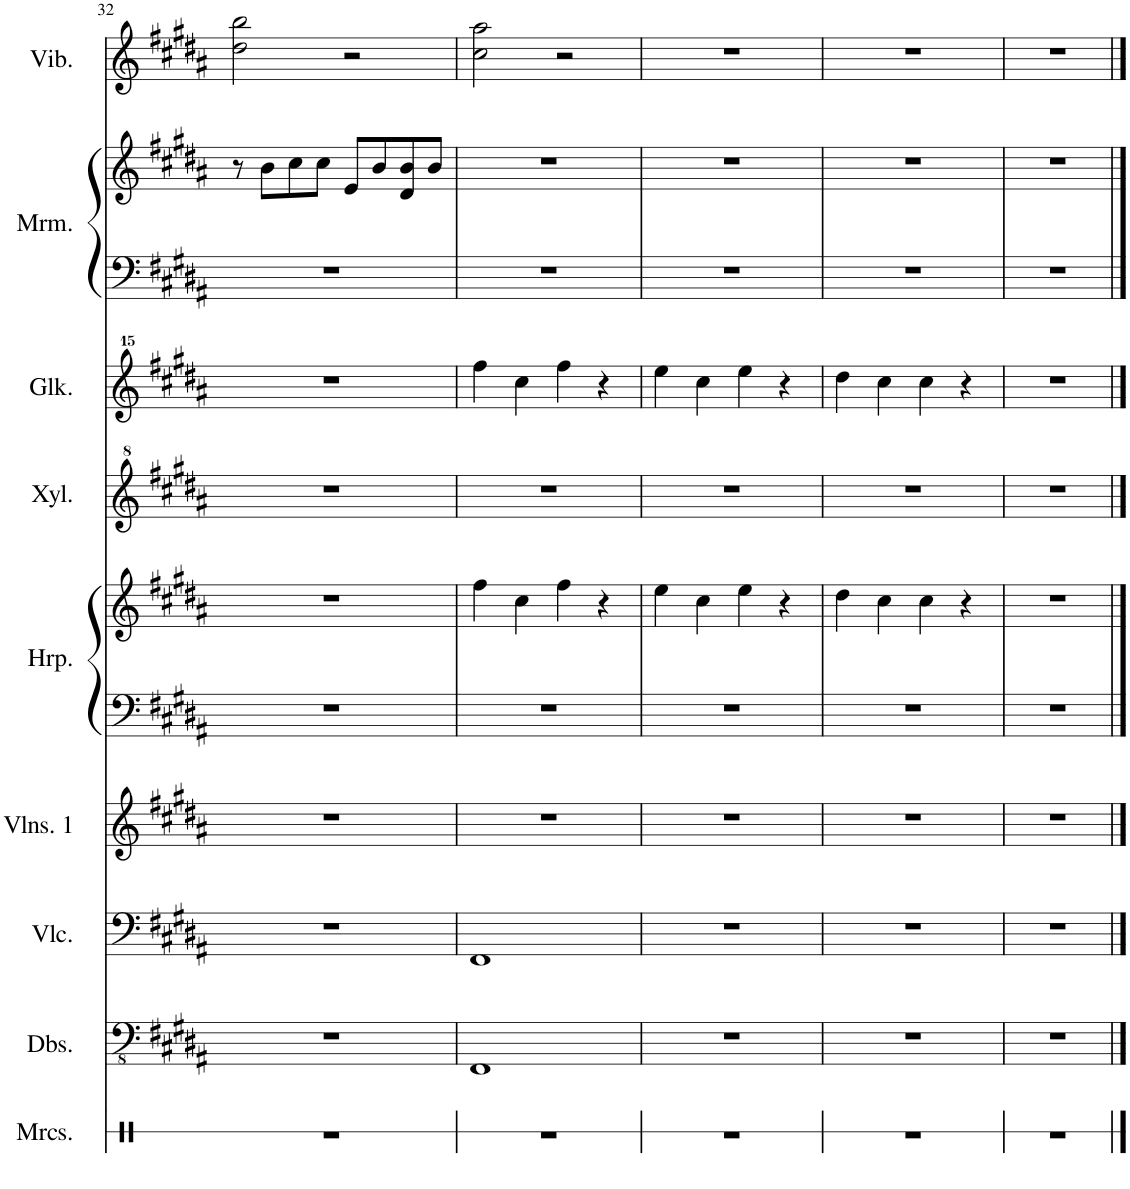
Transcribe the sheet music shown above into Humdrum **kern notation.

**kern	**kern	**kern	**kern	**kern	**kern	**kern	**kern	**kern	**kern	**kern
*part9	*part8	*part7	*part6	*part5	*part5	*part4	*part3	*part2	*part2	*part1
*staff11	*staff10	*staff9	*staff8	*staff7	*staff6	*staff5	*staff4	*staff3	*staff2	*staff1
*I"Maracas	*I"Double Basses	*I"Violoncello	*I"Violins 1	*I"Harp	*	*I"Xylophone	*I"Glockenspiel	*I"Marimba	*	*I"Vibraphone
*I'Mrcs.	*I'Dbs.	*I'Vlc.	*I'Vlns. 1	*I'Hrp.	*	*I'Xyl.	*I'Glk.	*I'Mrm.	*	*I'Vib.
!!LO:PB:g=z
*clefX	*clefFv4	*clefF4	*clefG2	*clefF4	*clefG2	*clefG^2	*clefG^^2	*clefF4	*clefG2	*clefG2
*k[]	*k[f#c#g#d#a#]	*k[f#c#g#d#a#]	*k[f#c#g#d#a#]	*k[f#c#g#d#a#]	*k[f#c#g#d#a#]	*k[f#c#g#d#a#]	*k[f#c#g#d#a#]	*k[f#c#g#d#a#]	*k[f#c#g#d#a#]	*k[f#c#g#d#a#]
*M4/4	*M4/4	*M4/4	*M4/4	*M4/4	*M4/4	*M4/4	*M4/4	*M4/4	*M4/4	*M4/4
=32	=32	=32	=32	=32	=32	=32	=32	=32	=32	=32
1r	1r	1r	1r	1r	1r	1r	1r	1r	8r	2dd#\ 2bb\
.	.	.	.	.	.	.	.	.	8b\L	.
.	.	.	.	.	.	.	.	.	8cc#\	.
.	.	.	.	.	.	.	.	.	8cc#\J	.
.	.	.	.	.	.	.	.	.	8e/L	2r
.	.	.	.	.	.	.	.	.	8b/	.
.	.	.	.	.	.	.	.	.	8d#/ 8b/	.
.	.	.	.	.	.	.	.	.	8b/J	.
=33	=33	=33	=33	=33	=33	=33	=33	=33	=33	=33
1r	1FFF#	1FF#	1r	1r	4ff#\	1r	4ffff#\	1r	1r	2cc#\ 2aa#\
.	.	.	.	.	4cc#\	.	4cccc#\	.	.	.
.	.	.	.	.	4ff#\	.	4ffff#\	.	.	2r
.	.	.	.	.	4r	.	4r	.	.	.
=34	=34	=34	=34	=34	=34	=34	=34	=34	=34	=34
1r	1r	1r	1r	1r	4ee\	1r	4eeee\	1r	1r	1r
.	.	.	.	.	4cc#\	.	4cccc#\	.	.	.
.	.	.	.	.	4ee\	.	4eeee\	.	.	.
.	.	.	.	.	4r	.	4r	.	.	.
=35	=35	=35	=35	=35	=35	=35	=35	=35	=35	=35
1r	1r	1r	1r	1r	4dd#\	1r	4dddd#\	1r	1r	1r
.	.	.	.	.	4cc#\	.	4cccc#\	.	.	.
.	.	.	.	.	4cc#\	.	4cccc#\	.	.	.
.	.	.	.	.	4r	.	4r	.	.	.
=36	=36	=36	=36	=36	=36	=36	=36	=36	=36	=36
1r	1r	1r	1r	1r	1r	1r	1r	1r	1r	1r
==	==	==	==	==	==	==	==	==	==	==
*-	*-	*-	*-	*-	*-	*-	*-	*-	*-	*-
